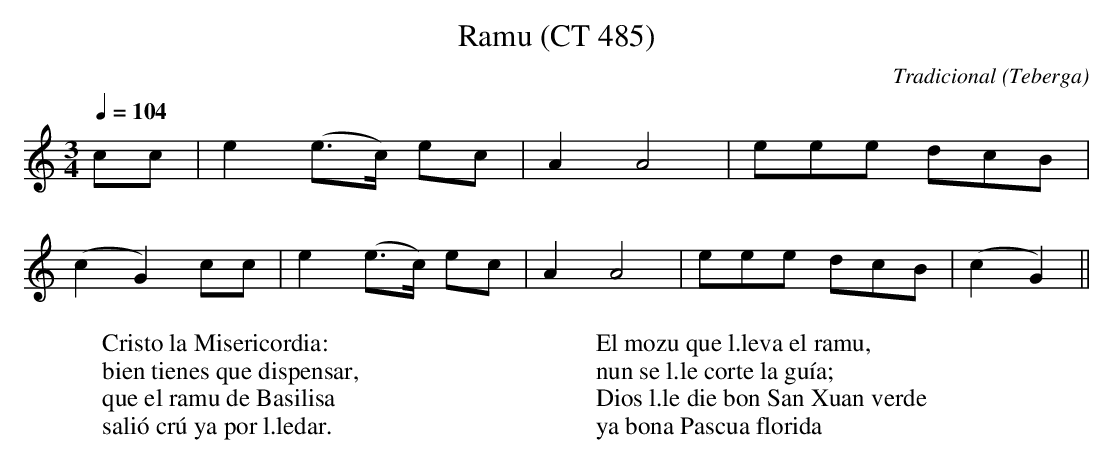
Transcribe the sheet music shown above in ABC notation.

X:1
T:Ramu (CT 485)
C:Tradicional
O:Teberga
M:3/4
L:1/8
Q:1/4=104
K:C
cc|e2 (e3/2c/2) ec|A2 A4|eee dcB|
(c2 G2) cc|e2 (e3/2c/2) ec|A2 A4|eee dcB|(c2 G2)||
W:Cristo la Misericordia:
W:bien tienes que dispensar,
W:que el ramu de Basilisa
W:salió crú ya por l.ledar.
W:
W:El mozu que l.leva el ramu,
W:nun se l.le corte la guía;
W:Dios l.le die bon San Xuan verde
W:ya bona Pascua florida
W:
